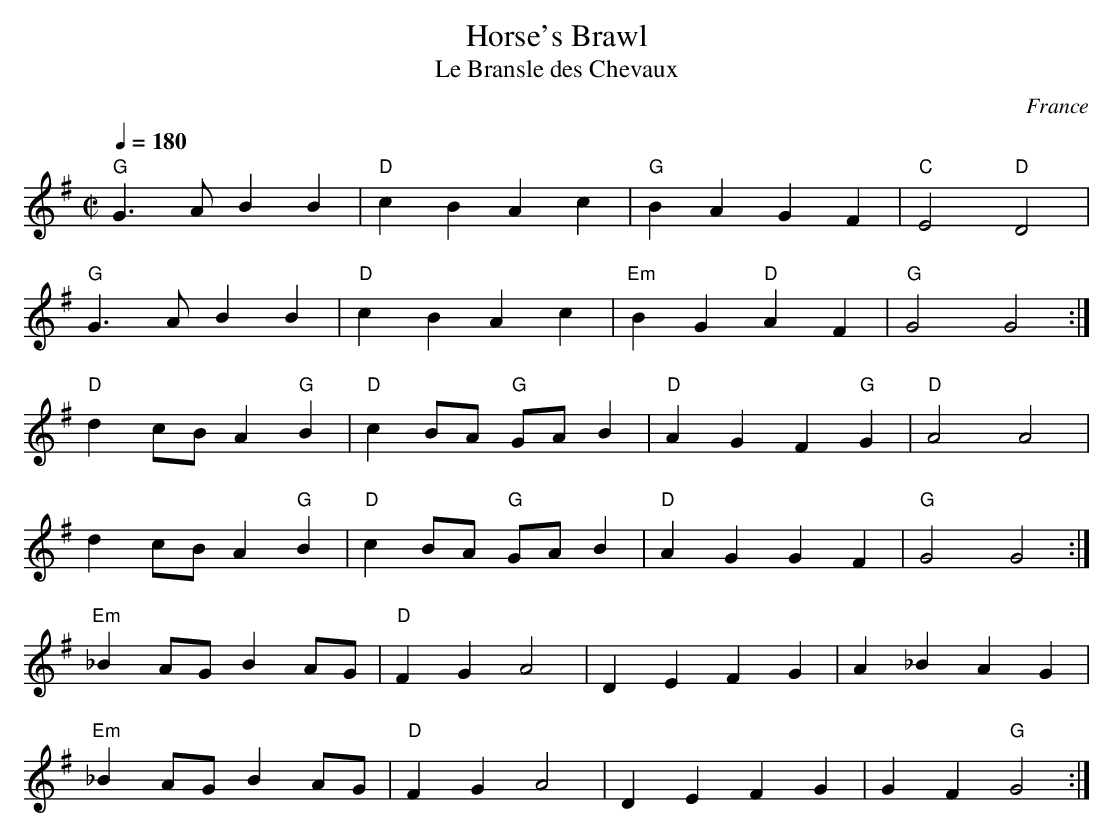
X:1
T:Horse's Brawl
T:Le Bransle des Chevaux
O:France
M:C|
L:1/4
Q:1/4=180
K:G
"G" G>A B B | "D" c B A c | "G" B A G F | "C" E2 "D" D2 |
"G" G>A B B | "D" c B A c | "Em" B G "D" A F | "G" G2 G2 :|
"D" d c/B/ A "G" B | "D" c B/A/ "G" G/A/ B | "D" A G F "G" G | "D" A2 A2 |
       d c/B/ A "G" B | "D" c B/A/ "G" G/A/ B | "D" A G G F | "G" G2 G2 :|
"Em" _B A/G/ B A/G/ | "D" F G A2 | D E F G | A _B A G |
   "Em" _B A/G/ B A/G/ | "D" F G A2 | D E F G | G F "G" G2 :|
